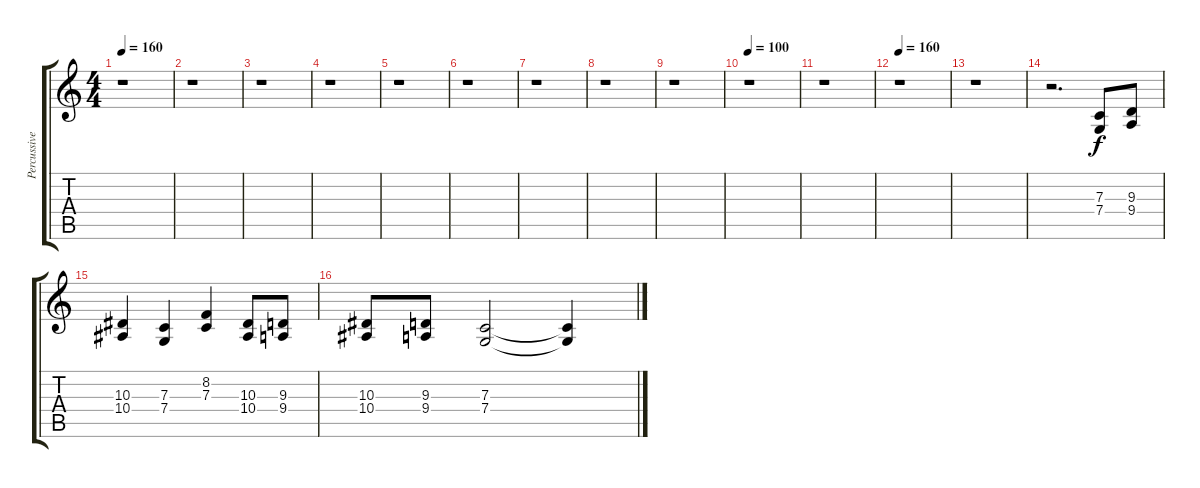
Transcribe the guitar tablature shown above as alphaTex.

\track ("Percussive Organ" "Percussive") {instrument percussiveorgan}
\staff {score tabs}
\tuning (D4 A3 F3 C3 G2 D2) {hide}
\ts (4 4)
\tempo 160
\clef g2
\ks c
r.1{dy f} |
r.1 |
r.1 |
r.1 |
r.1 |
r.1 |
r.1 |
r.1 |
r.1 |
\tempo 100
r.1 |
r.1 |
\tempo 160
r.1 |
r.1 |
r.2{d} (7.3 7.4).8 (9.3 9.4).8 |
(10.3 10.4).4 (7.3 7.4).4 (8.2 7.3).4 (10.3 10.4).8 (9.3 9.4).8 |
(10.3 10.4).8 (9.3 9.4).8 (7.3 7.4).2 (7.3{t} 7.4{t}).4{volume 0}
